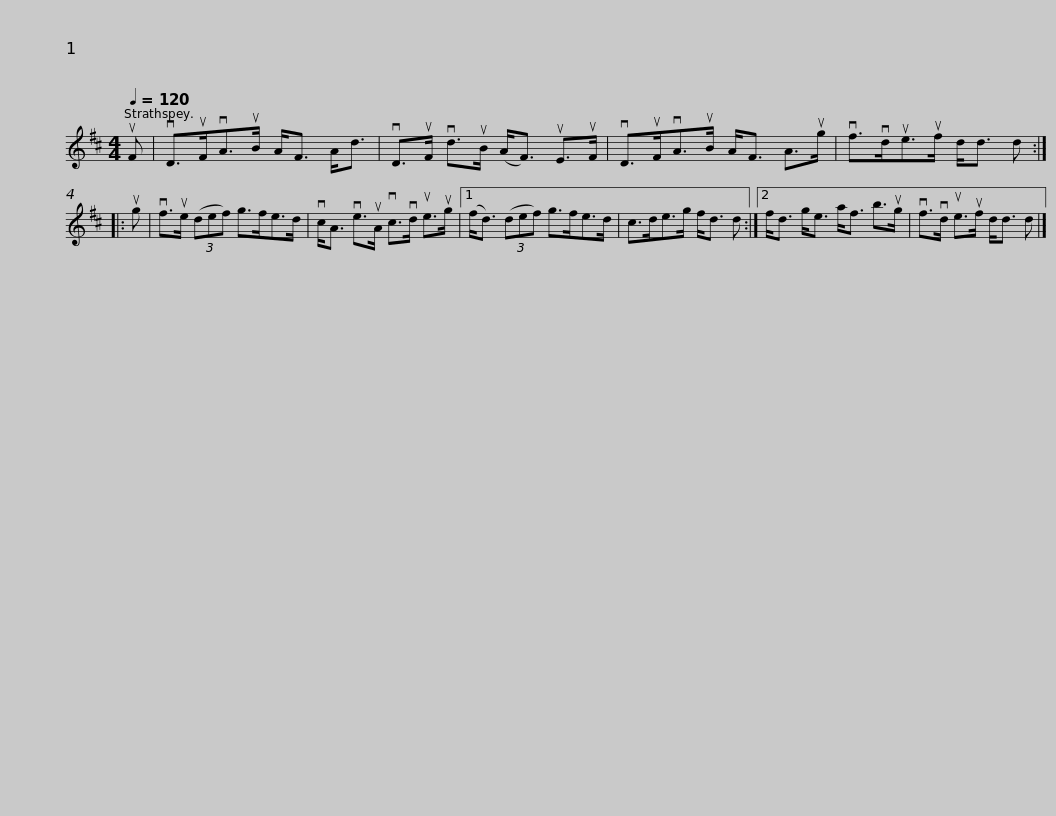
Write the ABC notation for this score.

X:1
L:1/8
Q:1/4=120
M:4/4
I:linebreak $
K:D
V:1 treble
V:1
 uF | vD>uFvA>uB A<F A<d | vD>uF vd>uB (A<F) uE>uF | vD>uFvA>uB A<F A>ug | vf>vdue>uf d<d d :: %5
 ug |$ vf>ue (3(def) g>fe>d | vc<A ve>uA vc>vd ue>ug |1 (f<d) (3(def) g>fe>d | c>de>g f<d d :|2$ %10
 f<d g<e a<f b>ug | vf>vd ue>uf d<d d |] %12
